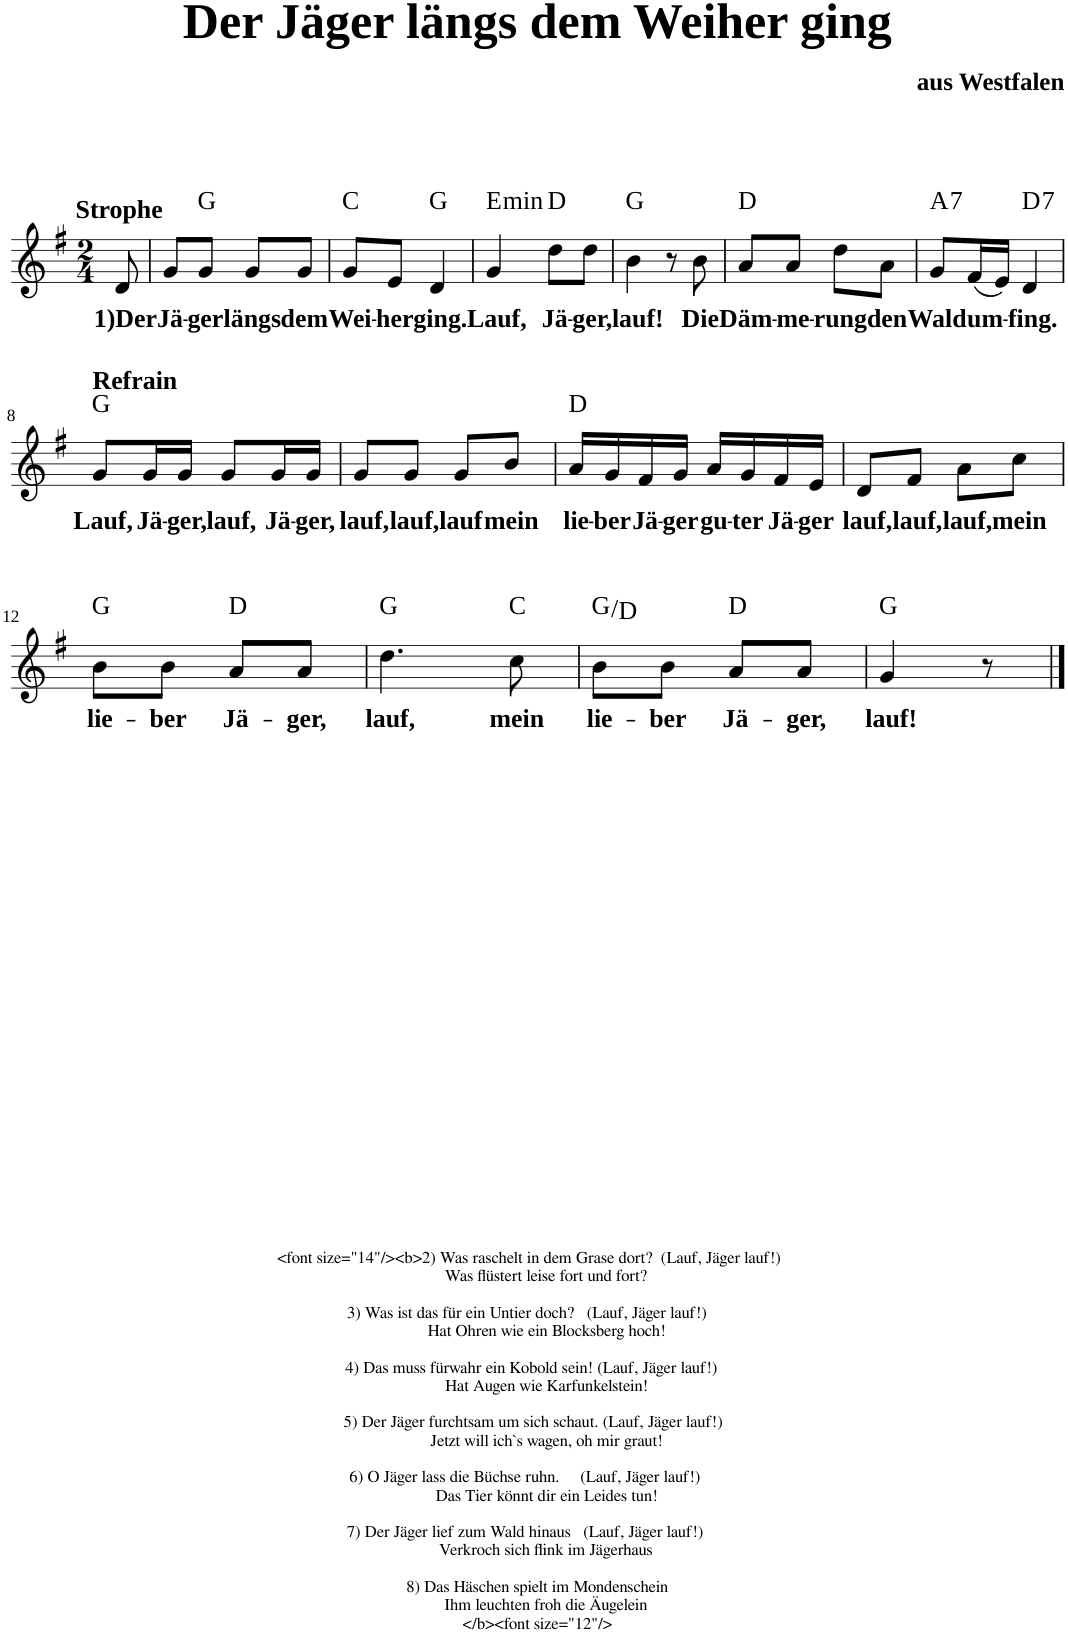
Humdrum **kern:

**kern	**text	**harte
*part1	*part1	*part1
*staff1	*staff1	*
*clefG2	*	*
*k[f#]	*	*
*G:	*	*
*M2/4	*	*
=1	=1	=1
!LO:TX:a:B:t=Strophe	!	!
!	!LO:LY:b	!
8d/	1)Der	.
=2	=2	=2
!	!LO:LY:b	!
8g/L	Jä-	.
!	!LO:LY:b	!
8g/J	-ger	G:maj
!	!LO:LY:b	!
8g/L	längs	.
!	!LO:LY:b	!
8g/J	dem	.
=3	=3	=3
!	!LO:LY:b	!
8g/L	Wei-	C:maj
!	!LO:LY:b	!
8e/J	-her	.
!	!LO:LY:b	!
4d/	ging.	G:maj
=4	=4	=4
!	!LO:LY:b	!LO:H:kt=min
4g/	Lauf,	E:min
!	!LO:LY:b	!
8dd\L	Jä-	D:maj
!	!LO:LY:b	!
8dd\J	-ger,	.
=5	=5	=5
!	!LO:LY:b	!
4b\	lauf!	G:maj
8r	.	.
!	!LO:LY:b	!
8b\	Die	.
=6	=6	=6
!	!LO:LY:b	!
8a/L	Däm-	D:maj
!	!LO:LY:b	!
8a/J	-me-	.
!	!LO:LY:b	!
8dd\L	-rung	.
!	!LO:LY:b	!
8a\J	den	.
=7	=7	=7
!	!LO:LY:b	!LO:H:kt=7
8g/L	Wald	A:7
!	!LO:LY:b	!
(16f#/L	um-	.
16e/JJ)	.	.
!	!LO:LY:b	!LO:H:kt=7
4d/	-fing.	D:7
!!LO:LB:g=z
=8	=8	=8
!LO:TX:a:B:t=Refrain	!	!
!	!LO:LY:b	!
8g/L	Lauf,	G:maj
!	!LO:LY:b	!
16g/L	Jä-	.
!	!LO:LY:b	!
16g/JJ	-ger,	.
!	!LO:LY:b	!
8g/L	lauf,	.
!	!LO:LY:b	!
16g/L	Jä-	.
!	!LO:LY:b	!
16g/JJ	-ger,	.
=9	=9	=9
!	!LO:LY:b	!
8g/L	lauf,	.
!	!LO:LY:b	!
8g/J	lauf,	.
!	!LO:LY:b	!
8g/L	lauf	.
!	!LO:LY:b	!
8b/J	mein	.
=10	=10	=10
!	!LO:LY:b	!
16a/LL	lie-	D:maj
!	!LO:LY:b	!
16g/	-ber	.
!	!LO:LY:b	!
16f#/	Jä-	.
!	!LO:LY:b	!
16g/JJ	-ger	.
!	!LO:LY:b	!
16a/LL	gu-	.
!	!LO:LY:b	!
16g/	-ter	.
!	!LO:LY:b	!
16f#/	Jä-	.
!	!LO:LY:b	!
16e/JJ	-ger	.
=11	=11	=11
!	!LO:LY:b	!
8d/L	lauf,	.
!	!LO:LY:b	!
8f#/J	lauf,	.
!	!LO:LY:b	!
8a\L	lauf,	.
!	!LO:LY:b	!
8cc\J	mein	.
!!LO:LB:g=z
=12	=12	=12
!	!LO:LY:b	!
8b\L	lie-	G:maj
!	!LO:LY:b	!
8b\J	-ber	.
!	!LO:LY:b	!
8a/L	Jä-	D:maj
!	!LO:LY:b	!
8a/J	-ger,	.
=13	=13	=13
!	!LO:LY:b	!
4.dd\	lauf,	G:maj
!	!LO:LY:b	!
8cc\	mein	C:maj
=14	=14	=14
!	!LO:LY:b	!
8b\L	lie-	G:maj/5
!	!LO:LY:b	!
8b\J	-ber	.
!	!LO:LY:b	!
8a/L	Jä-	D:maj
!	!LO:LY:b	!
8a/J	-ger,	.
=15	=15	=15
!	!LO:LY:b	!
4g/	lauf!	G:maj
8r	.	.
==	==	==
*-	*-	*-
